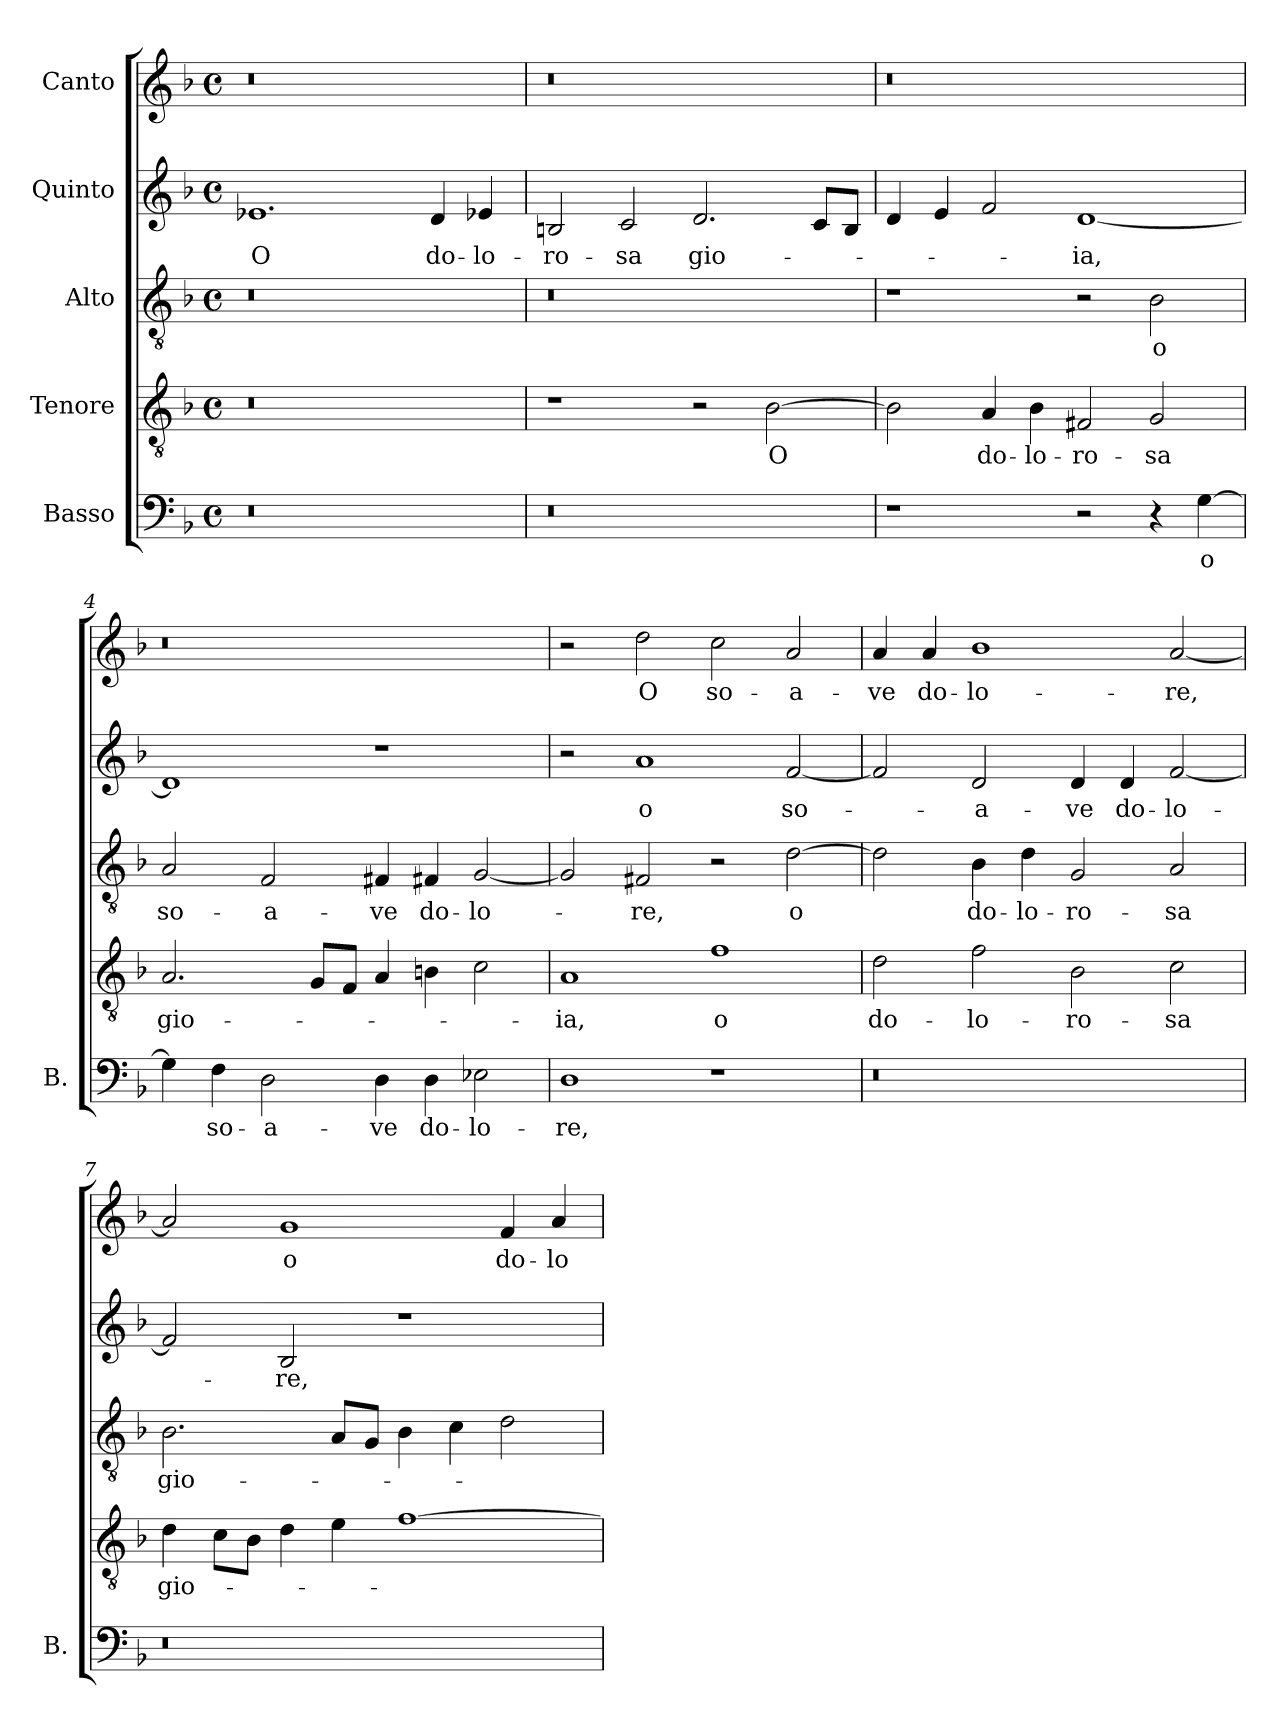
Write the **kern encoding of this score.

**kern	**text	**kern	**text	**kern	**text	**kern	**text	**kern	**text
*part5	*part5	*part4	*part4	*part3	*part3	*part2	*part2	*part1	*part1
*staff5	*staff5	*staff4	*staff4	*staff3	*staff3	*staff2	*staff2	*staff1	*staff1
*I"Basso	*	*I"Tenore	*	*I"Alto	*	*I"Quinto	*	*I"Canto	*
*I'B.	*	*	*	*	*	*	*	*	*
*clefF4	*	*clefGv2	*	*clefGv2	*	*clefG2	*	*clefG2	*
*k[b-]	*	*k[b-]	*	*k[b-]	*	*k[b-]	*	*k[b-]	*
*F:	*	*F:	*	*F:	*	*F:	*	*F:	*
*M4/4	*	*M4/4	*	*M4/4	*	*M4/4	*	*M4/4	*
*met(c)	*	*met(c)	*	*met(c)	*	*met(c)	*	*met(c)	*
=1	=1	=1	=1	=1	=1	=1	=1	=1	=1
!LO:N:vis=0	!	!LO:N:vis=0	!	!LO:N:vis=0	!	!	!	!LO:N:vis=0	!
1r	.	1r	.	1r	.	1.e-X/	O	1r	.
1ryy	.	1ryy	.	1ryy	.	.	.	1ryy	.
.	.	.	.	.	.	4d/	do-	.	.
.	.	.	.	.	.	4e-X/	-lo-	.	.
=2	=2	=2	=2	=2	=2	=2	=2	=2	=2
!LO:N:vis=0	!	!	!	!LO:N:vis=0	!	!	!	!LO:N:vis=0	!
1r	.	1r	.	1r	.	2Bn/	-ro-	1r	.
.	.	.	.	.	.	2c/	-sa	.	.
1ryy	.	2r	.	1ryy	.	2.d/	gio-	1ryy	.
.	.	[2B-\	O	.	.	.	.	.	.
.	.	.	.	.	.	8c/L	.	.	.
.	.	.	.	.	.	8B/J	.	.	.
=3	=3	=3	=3	=3	=3	=3	=3	=3	=3
!	!	!	!	!	!	!	!	!LO:N:vis=0	!
1r	.	2B-\]	.	1r	.	4d/	.	1r	.
.	.	.	.	.	.	4e/	.	.	.
.	.	4A/	do-	.	.	2f/	.	.	.
.	.	4B-\	-lo-	.	.	.	.	.	.
2r	.	2F#X/	-ro-	2r	.	[1d/	-ia,	1ryy	.
4r	.	2G/	-sa	2B-\	o	.	.	.	.
[4G\	o	.	.	.	.	.	.	.	.
=4	=4	=4	=4	=4	=4	=4	=4	=4	=4
!	!	!	!	!	!	!	!	!LO:N:vis=0	!
4G\]	.	2.A/	gio-	2A/	so-	1d/]	.	1r	.
4F\	so-	.	.	.	.	.	.	.	.
2D\	-a-	.	.	2F/	-a-	.	.	.	.
.	.	8G/L	.	.	.	.	.	.	.
.	.	8F/J	.	.	.	.	.	.	.
4D\	-ve	4A/	.	4F#X/	-ve	1r	.	1ryy	.
4D\	do-	4Bn\	.	4F#X/	do-	.	.	.	.
2E-X\	-lo-	2c\	.	[2G/	-lo-	.	.	.	.
=5	=5	=5	=5	=5	=5	=5	=5	=5	=5
1D\	-re,	1A/	-ia,	2G/]	.	2r	.	2r	.
.	.	.	.	2F#X/	-re,	1a/	o	2dd\	O
1r	.	1f\	o	2r	.	.	.	2cc\	so-
.	.	.	.	[2d\	o	[2f/	so-	2a/	-a-
=6	=6	=6	=6	=6	=6	=6	=6	=6	=6
!LO:N:vis=0	!	!	!	!	!	!	!	!	!
1r	.	2d\	do-	2d\]	.	2f/]	.	4a/	-ve
.	.	.	.	.	.	.	.	4a/	do-
.	.	2f\	-lo-	4B-\	do-	2d/	-a-	1b-\	-lo-
.	.	.	.	4d\	-lo-	.	.	.	.
1ryy	.	2B-\	-ro-	2G/	-ro-	4d/	-ve	.	.
.	.	.	.	.	.	4d/	do-	.	.
.	.	2c\	-sa	2A/	-sa	[2f/	-lo-	[2a/	-re,
=7	=7	=7	=7	=7	=7	=7	=7	=7	=7
!LO:N:vis=0	!	!	!	!	!	!	!	!	!
1r	.	4d\	gio-	2.B-\	gio-	2f/]	.	2a/]	.
.	.	8c\L	.	.	.	.	.	.	.
.	.	8B-\J	.	.	.	.	.	.	.
.	.	4d\	.	.	.	2B-/	-re,	1g/	o
.	.	4e\	.	8A/L	.	.	.	.	.
.	.	.	.	8G/J	.	.	.	.	.
1ryy	.	[1f\	.	4B-\	.	1r	.	.	.
.	.	.	.	4c\	.	.	.	.	.
.	.	.	.	2d\	.	.	.	4f/	do-
.	.	.	.	.	.	.	.	4a/	-lo-
=	=	=	=	=	=	=	=	=	=
*-	*-	*-	*-	*-	*-	*-	*-	*-	*-
